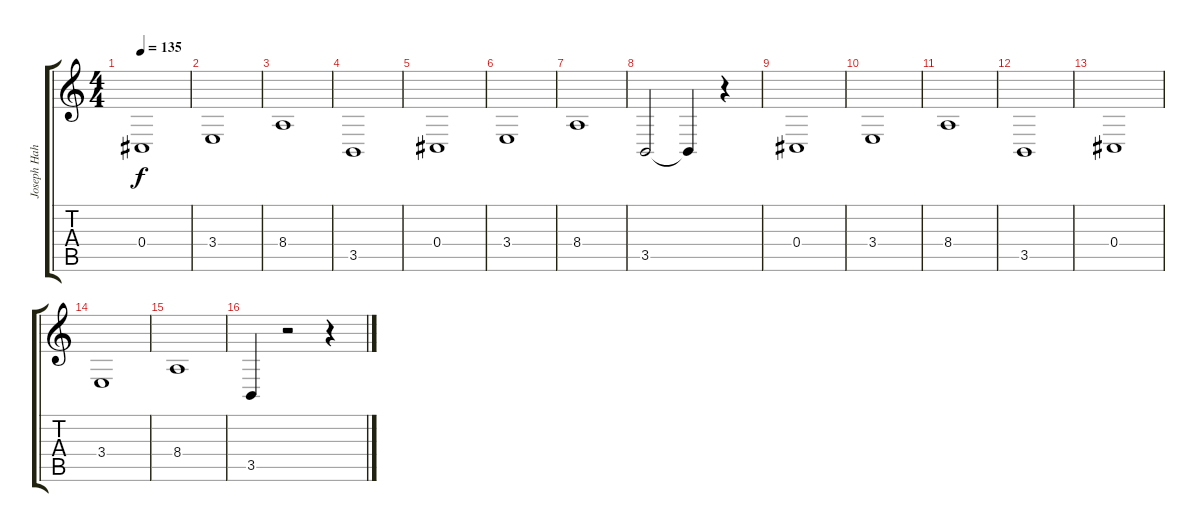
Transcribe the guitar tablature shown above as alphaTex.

\track ("Joseph Hahn (Sampler 2)" "Joseph Hah") {instrument stringensemble1}
\staff {score tabs}
\tuning (Eb4 Bb3 Gb3 Db3 Ab2 Db2) {hide}
\ts (4 4)
\tempo 135
\clef g2
\ks c
0.4.1{dy f} |
3.4.1 |
8.4.1 |
3.5.1 |
0.4.1 |
3.4.1 |
8.4.1 |
3.5.2 3.5{t}.4 r.4 |
0.4.1 |
3.4.1 |
8.4.1 |
3.5.1 |
0.4.1 |
3.4.1 |
8.4.1 |
3.5.4 r.2 r.4
